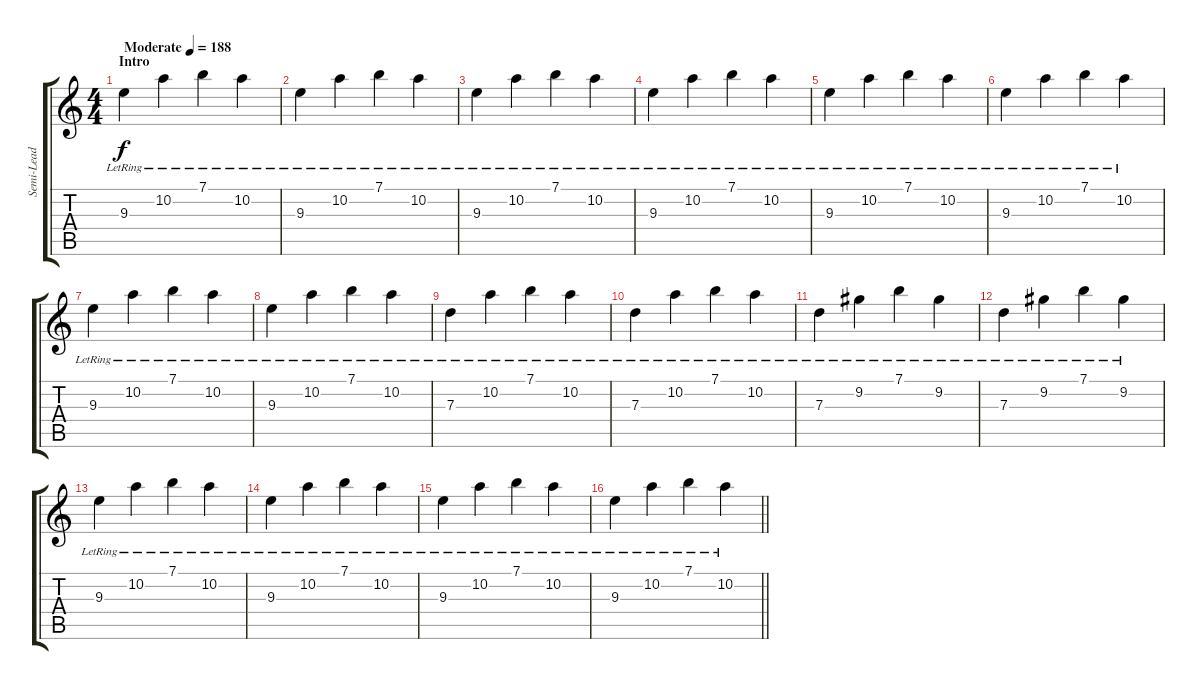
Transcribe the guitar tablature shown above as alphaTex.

\track ("Semi-Lead" "Semi-Lead") {instrument acousticguitarsteel}
\staff {score tabs}
\tuning (E4 B3 G3 D3 A2 E2) {hide}
\ts (4 4)
\section ("" "Intro")
\tempo (188 "Moderate")
\clef g2
\ks c
9.3{lr}.4{dy f instrument acousticguitarsteel} 10.2{lr}.4 7.1{lr}.4 10.2{lr}.4 |
9.3{lr}.4 10.2{lr}.4 7.1{lr}.4 10.2{lr}.4 |
9.3{lr}.4 10.2{lr}.4 7.1{lr}.4 10.2{lr}.4 |
9.3{lr}.4 10.2{lr}.4 7.1{lr}.4 10.2{lr}.4 |
9.3{lr}.4 10.2{lr}.4 7.1{lr}.4 10.2{lr}.4 |
9.3{lr}.4 10.2{lr}.4 7.1{lr}.4 10.2{lr}.4 |
9.3{lr}.4 10.2{lr}.4 7.1{lr}.4 10.2{lr}.4 |
9.3{lr}.4 10.2{lr}.4 7.1{lr}.4 10.2{lr}.4 |
7.3{lr}.4 10.2{lr}.4 7.1{lr}.4 10.2{lr}.4 |
7.3{lr}.4 10.2{lr}.4 7.1{lr}.4 10.2{lr}.4 |
7.3{lr}.4 9.2{lr}.4 7.1{lr}.4 9.2{lr}.4 |
7.3{lr}.4 9.2{lr}.4 7.1{lr}.4 9.2{lr}.4 |
9.3{lr}.4 10.2{lr}.4 7.1{lr}.4 10.2{lr}.4 |
9.3{lr}.4 10.2{lr}.4 7.1{lr}.4 10.2{lr}.4 |
9.3{lr}.4 10.2{lr}.4 7.1{lr}.4 10.2{lr}.4 |
\barLineRight lightlight
9.3{lr}.4 10.2{lr}.4 7.1{lr}.4 10.2{lr}.4
